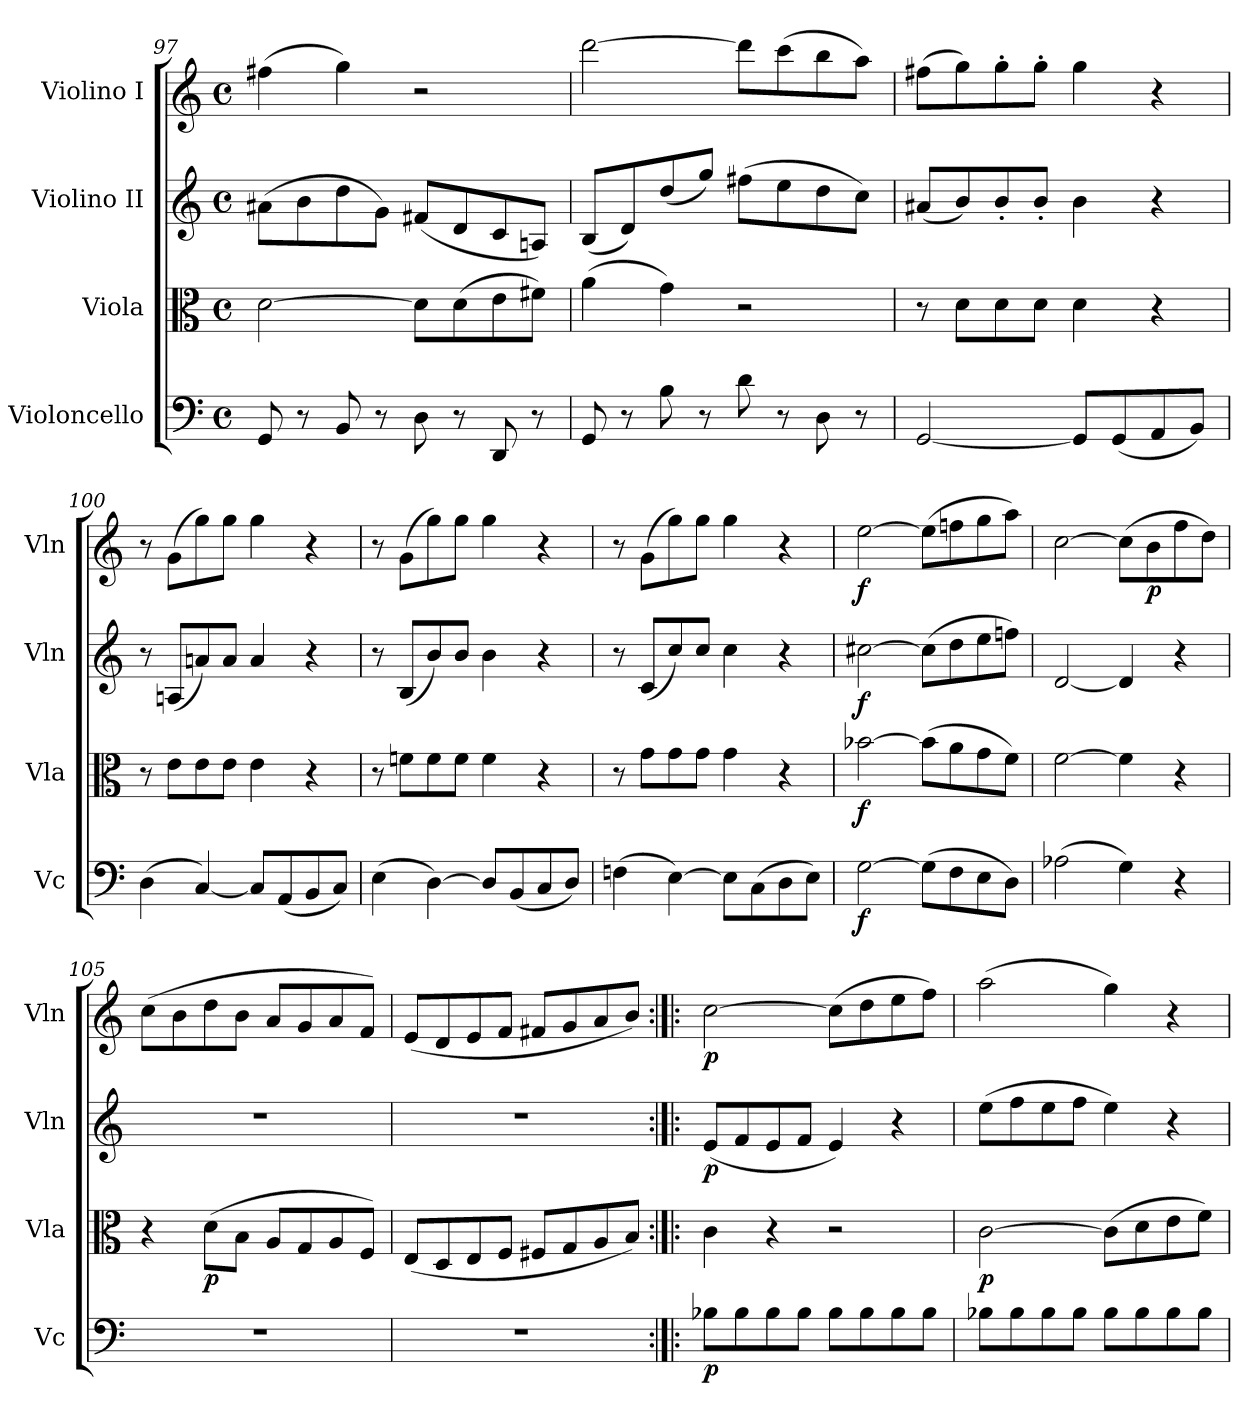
**kern	**dynam	**kern	**dynam	**kern	**dynam	**kern	**dynam
*part4	*part4	*part3	*part3	*part2	*part2	*part1	*part1
*staff4	*staff4	*staff3	*staff3	*staff2	*staff2	*staff1	*staff1
*I"Violoncello	*	*I"Viola	*	*I"Violino II	*	*I"Violino I	*
*I'Vc	*	*I'Vla	*	*I'Vln	*	*I'Vln	*
*clefF4	*	*clefC3	*	*clefG2	*	*clefG2	*
*k[]	*	*k[]	*	*k[]	*	*k[]	*
*C:	*	*C:	*	*C:	*	*C:	*
*M4/4	*	*M4/4	*	*M4/4	*	*M4/4	*
*met(c)	*	*met(c)	*	*met(c)	*	*met(c)	*
=97	=97	=97	=97	=97	=97	=97	=97
8GG	.	[2d	.	(8a#XL	.	(4ff#X	.
8r	.	.	.	8b	.	.	.
8BB	.	.	.	8dd	.	4gg)	.
8r	.	.	.	8gJ)	.	.	.
8D	.	8dL]	.	(8f#XL	.	2r	.
8r	.	(8d	.	8d	.	.	.
8DD	.	8e	.	8c	.	.	.
8r	.	8f#XJ)	.	8AnJ)	.	.	.
=98	=98	=98	=98	=98	=98	=98	=98
8GG	.	(4a	.	(8BL	.	[2ddd	.
8r	.	.	.	8d)	.	.	.
8B	.	4g)	.	(8dd	.	.	.
8r	.	.	.	8ggJ)	.	.	.
8d	.	2r	.	(8ff#XL	.	8dddL]	.
8r	.	.	.	8ee	.	(8ccc	.
8D	.	.	.	8dd	.	8bb	.
8r	.	.	.	8ccJ)	.	8aaJ)	.
=99	=99	=99	=99	=99	=99	=99	=99
[2GG	.	8r	.	(8a#XL	.	(8ff#XL	.
.	.	8dL	.	8b)	.	8gg)	.
.	.	8d	.	8b'	.	8gg'	.
.	.	8dJ	.	8b'J	.	8gg'J	.
8GGL]	.	4d	.	4b	.	4gg	.
(8GG	cre	.	.	.	.	.	.
8AA	.	4r	.	4r	.	4r	.
8BBJ)	.	.	.	.	.	.	.
=100	=100	=100	=100	=100	=100	=100	=100
(4D	.	8r	.	8r	.	8r	.
.	.	8eL	cre	(8AnL	cre	(8gL	cre
[4C)	.	8e	.	8an)	.	8gg)	.
.	.	8eJ	.	8aJ	.	8ggJ	.
8CL]	.	4e	.	4a	.	4gg	.
(8AA	scen	.	.	.	.	.	.
8BB	.	4r	.	4r	.	4r	.
8CJ)	.	.	.	.	.	.	.
!!LO:LB:g=z
=101	=101	=101	=101	=101	=101	=101	=101
(4E	.	8r	.	8r	.	8r	.
.	.	8fnL	.	(8BL	.	(8gL	.
[4D)	.	8f	scen	8b)	scen	8gg)	scen
.	.	8fJ	.	8bJ	.	8ggJ	.
8DL]	.	4f	.	4b	.	4gg	.
(8BB	.	.	.	.	.	.	.
8C	.	4r	.	4r	.	4r	.
8DJ)	.	.	.	.	.	.	.
=102	=102	=102	=102	=102	=102	=102	=102
(4Fn	.	8r	.	8r	.	8r	.
.	.	8gL	do	(8cL	do	(8gL	do
[4E)	do	8g	.	8cc)	.	8gg)	.
.	.	8gJ	.	8ccJ	.	8ggJ	.
8EL]	.	4g	.	4cc	.	4gg	.
(8C	.	.	.	.	.	.	.
8D	.	4r	.	4r	.	4r	.
8EJ)	.	.	.	.	.	.	.
=103	=103	=103	=103	=103	=103	=103	=103
[2G	f	[2b-X	f	[2cc#X	f	[2ee	f
(8GL]	.	(8b-L]	.	(8cc#L]	.	(8eeL]	.
8F	.	8a	.	8dd	.	8ffn	.
8E	.	8g	.	8ee	.	8gg	.
8DJ)	.	8fJ)	.	8ffnJ)	.	8aaJ)	.
=104	=104	=104	=104	=104	=104	=104	=104
(2A-X	.	[2f	.	[2d	.	[2cc	.
4G)	.	4f]	.	4d]	.	(8ccL]	.
.	.	.	.	.	.	8b	p
4r	.	4r	.	4r	.	8ff	.
.	.	.	.	.	.	8ddJ)	.
=105	=105	=105	=105	=105	=105	=105	=105
1r	.	4r	.	1r	.	(8ccL	.
.	.	.	.	.	.	8b	.
.	.	(8dL	p	.	.	8dd	.
.	.	8BJ	.	.	.	8bJ	.
.	.	8AL	.	.	.	8aL	.
.	.	8G	.	.	.	8g	.
.	.	8A	.	.	.	8a	.
.	.	8FJ)	.	.	.	8fJ)	.
=106	=106	=106	=106	=106	=106	=106	=106
1r	.	(8EL	.	1r	.	(8eL	.
.	.	8D	.	.	.	8d	.
.	.	8E	.	.	.	8e	.
.	.	8FJ	cresc.	.	.	8fJ	cresc.
.	.	8F#XL	.	.	.	8f#XL	.
.	.	8G	.	.	.	8g	.
.	.	8A	.	.	.	8a	.
.	.	8BJ)	.	.	.	8bJ)	.
=107:|!|:	=107:|!|:	=107:|!|:	=107:|!|:	=107:|!|:	=107:|!|:	=107:|!|:	=107:|!|:
8B-XL	p	4c	.	(8eL	p	[2cc	p
8B-	.	.	.	8f	.	.	.
8B-	.	4r	.	8e	.	.	.
8B-J	.	.	.	8fJ	.	.	.
8B-L	.	2r	.	4e)	.	(8ccL]	.
8B-	.	.	.	.	.	8dd	.
8B-	.	.	.	4r	.	8ee	.
8B-J	.	.	.	.	.	8ffJ)	.
=108	=108	=108	=108	=108	=108	=108	=108
8B-XL	.	[2c	p	(8eeL	.	(2aa	.
8B-	.	.	.	8ff	.	.	.
8B-	.	.	.	8ee	.	.	.
8B-J	.	.	.	8ffJ	.	.	.
8B-L	.	(8cL]	.	4ee)	.	4gg)	.
8B-	.	8d	.	.	.	.	.
8B-	.	8e	.	4r	.	4r	.
8B-J	.	8fJ)	.	.	.	.	.
=	=	=	=	=	=	=	=
*-	*-	*-	*-	*-	*-	*-	*-
